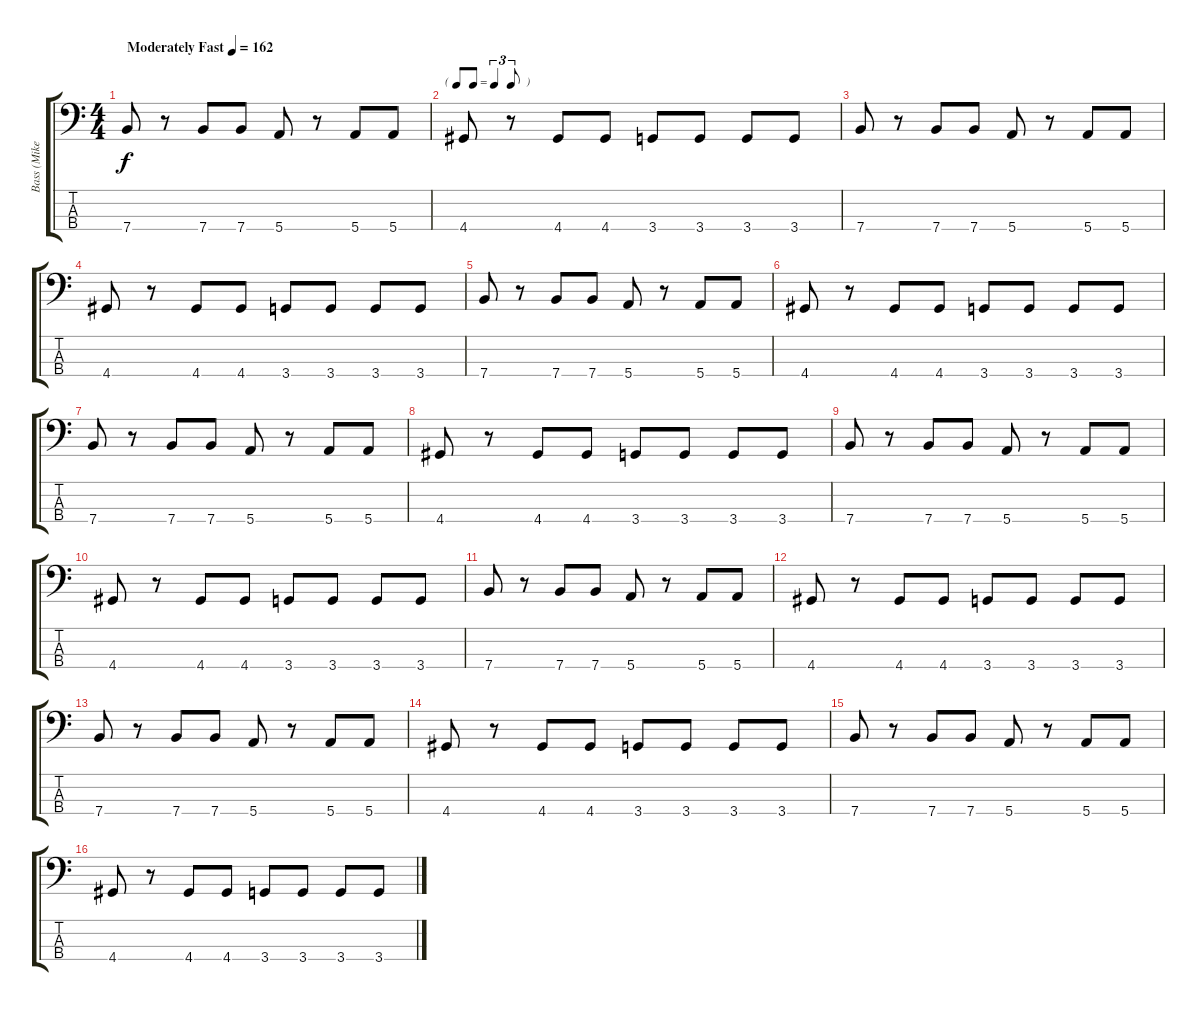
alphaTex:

\track ("Bass (Mike Dirnt)" "Bass (Mike") {instrument electricbasspick}
\staff {score tabs}
\tuning (G2 D2 A1 E1) {hide}
\ts (4 4)
\tempo (162 "Moderately Fast")
\clef f4
\ks c
7.4.8{dy f instrument electricbasspick} r.8 7.4.8 7.4.8 5.4.8 r.8 5.4.8 5.4.8 |
\tf triplet8th
4.4.8 r.8 4.4.8 4.4.8 3.4.8 3.4.8 3.4.8 3.4.8 |
7.4.8 r.8 7.4.8 7.4.8 5.4.8 r.8 5.4.8 5.4.8 |
4.4.8 r.8 4.4.8 4.4.8 3.4.8 3.4.8 3.4.8 3.4.8 |
7.4.8 r.8 7.4.8 7.4.8 5.4.8 r.8 5.4.8 5.4.8 |
4.4.8 r.8 4.4.8 4.4.8 3.4.8 3.4.8 3.4.8 3.4.8 |
7.4.8 r.8 7.4.8 7.4.8 5.4.8 r.8 5.4.8 5.4.8 |
4.4.8 r.8 4.4.8 4.4.8 3.4.8 3.4.8 3.4.8 3.4.8 |
7.4.8 r.8 7.4.8 7.4.8 5.4.8 r.8 5.4.8 5.4.8 |
4.4.8 r.8 4.4.8 4.4.8 3.4.8 3.4.8 3.4.8 3.4.8 |
7.4.8 r.8 7.4.8 7.4.8 5.4.8 r.8 5.4.8 5.4.8 |
4.4.8 r.8 4.4.8 4.4.8 3.4.8 3.4.8 3.4.8 3.4.8 |
7.4.8 r.8 7.4.8 7.4.8 5.4.8 r.8 5.4.8 5.4.8 |
4.4.8 r.8 4.4.8 4.4.8 3.4.8 3.4.8 3.4.8 3.4.8 |
7.4.8 r.8 7.4.8 7.4.8 5.4.8 r.8 5.4.8 5.4.8 |
4.4.8 r.8 4.4.8 4.4.8 3.4.8 3.4.8 3.4.8 3.4.8
